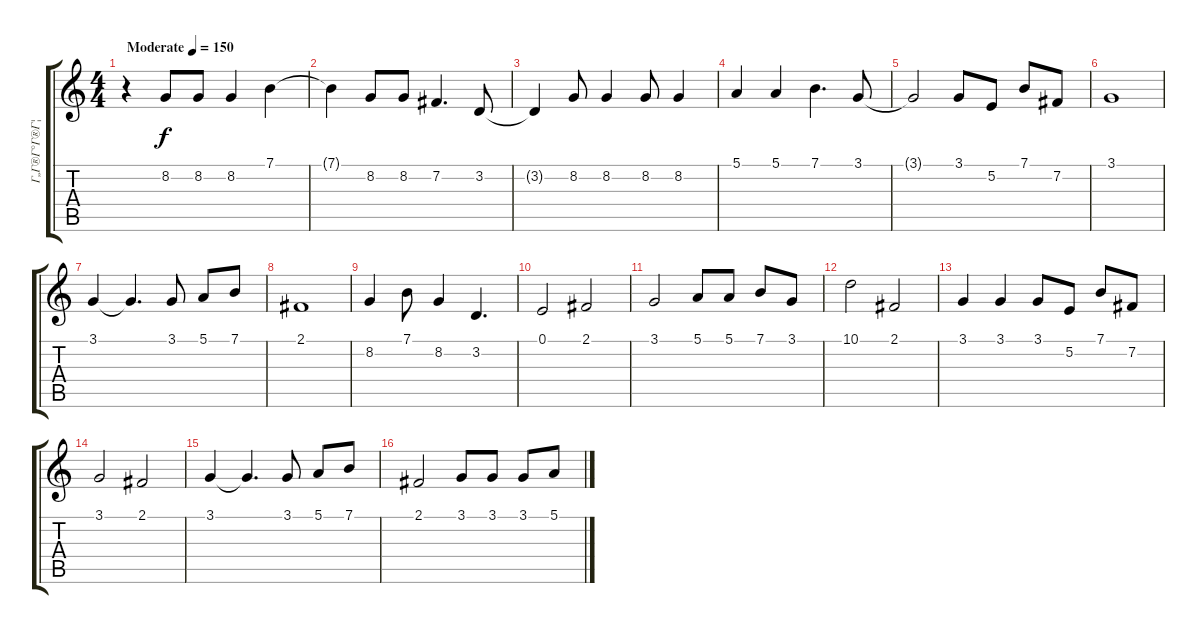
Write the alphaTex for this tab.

\track ("Г„Г®Г°Г®Г¦ГЄГ  3" "Г„Г®Г°Г®Г¦") {instrument altosax}
\staff {score tabs}
\tuning (E4 B3 G3 D3 A2 E2) {hide}
\ts (4 4)
\tempo (150 "Moderate")
\clef g2
\ks c
r.4{dy f instrument altosax} 8.2.8 8.2.8 8.2.4 7.1.4 |
7.1{t}.4 8.2.8 8.2.8 7.2.4{d} 3.2.8 |
3.2{t}.4 8.2.8 8.2.4 8.2.8 8.2.4 |
5.1.4 5.1.4 7.1.4{d} 3.1.8 |
3.1{t}.2 3.1.8 5.2.8 7.1.8 7.2.8 |
3.1.1 |
3.1.4 3.1{t}.4{d} 3.1.8 5.1.8 7.1.8 |
2.1.1 |
8.2.4 7.1.8 8.2.4 3.2.4{d} |
0.1.2 2.1.2 |
3.1.2 5.1.8 5.1.8 7.1.8 3.1.8 |
10.1.2 2.1.2 |
3.1.4 3.1.4 3.1.8 5.2.8 7.1.8 7.2.8 |
3.1.2 2.1.2 |
3.1.4 3.1{t}.4{d} 3.1.8 5.1.8 7.1.8 |
2.1.2 3.1.8 3.1.8 3.1.8 5.1.8
